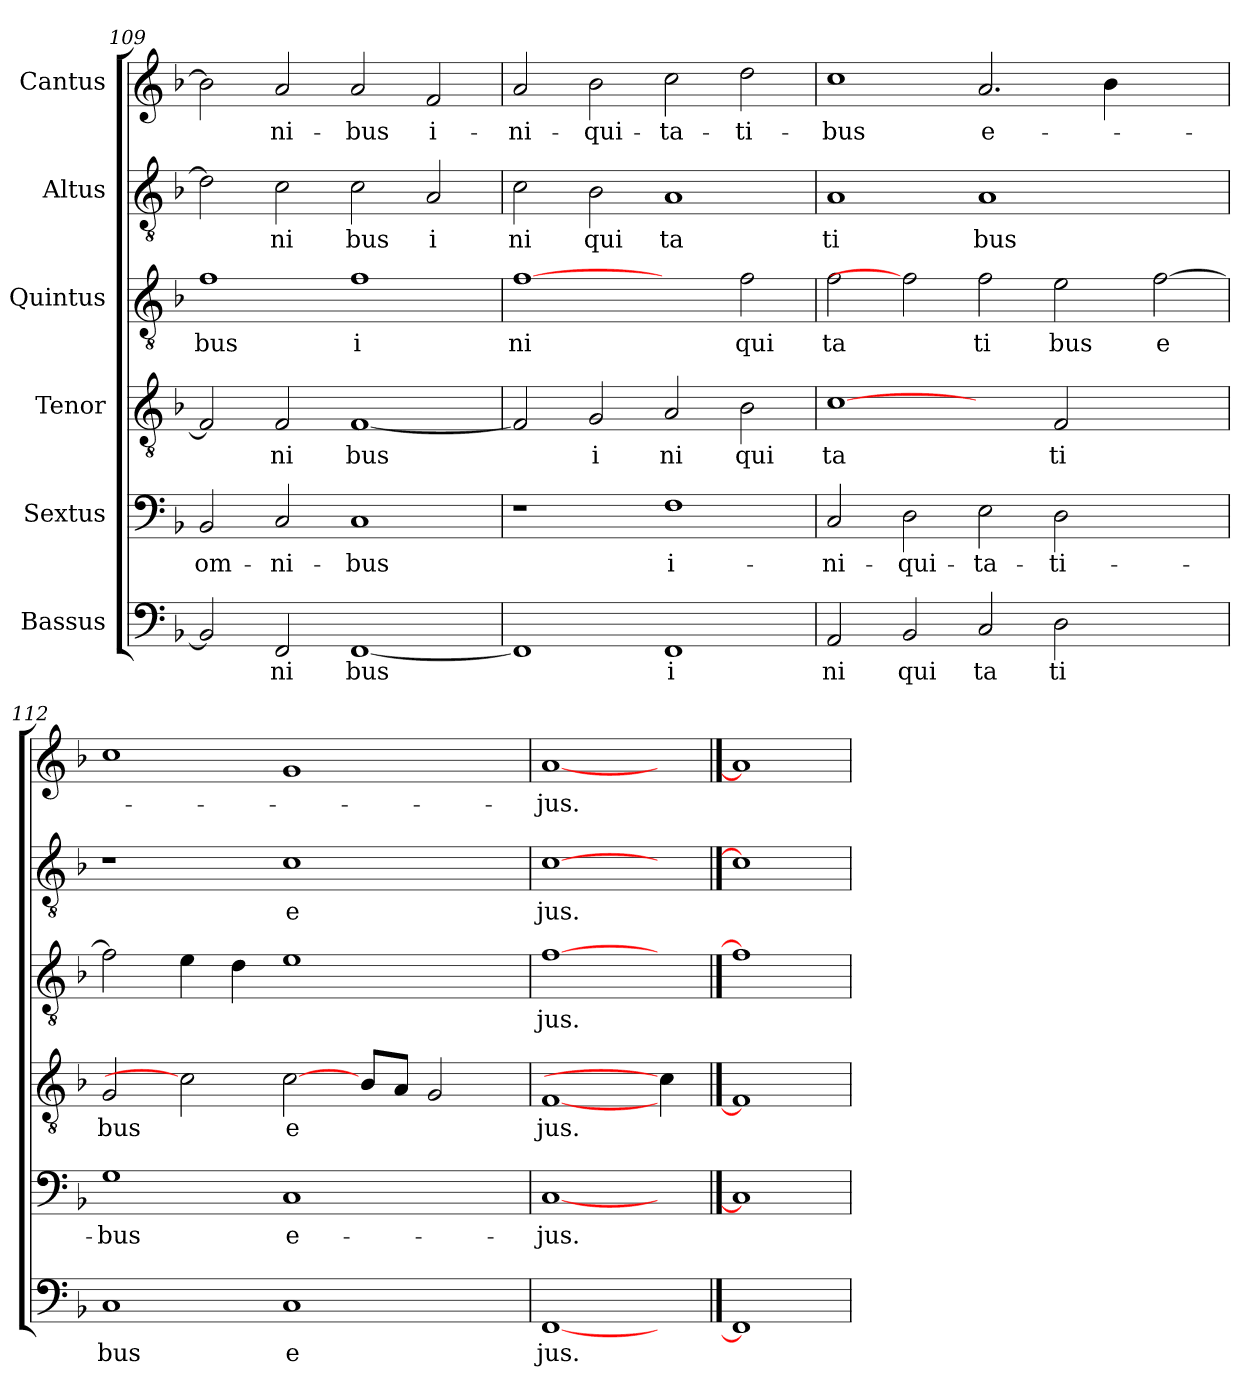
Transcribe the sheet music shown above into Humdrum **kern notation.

**kern	**text	**kern	**text	**kern	**text	**kern	**text	**kern	**text	**kern	**text
*part6	*part6	*part5	*part5	*part4	*part4	*part3	*part3	*part2	*part2	*part1	*part1
*staff6	*staff6	*staff5	*staff5	*staff4	*staff4	*staff3	*staff3	*staff2	*staff2	*staff1	*staff1
*I"Bassus	*	*I"Sextus	*	*I"Tenor	*	*I"Quintus	*	*I"Altus	*	*I"Cantus	*
*clefF4	*	*clefF4	*	*clefGv2	*	*clefGv2	*	*clefGv2	*	*clefG2	*
*k[b-]	*	*k[b-]	*	*k[b-]	*	*k[b-]	*	*k[b-]	*	*k[b-]	*
*F:	*	*F:	*	*F:	*	*F:	*	*F:	*	*F:	*
=109	=109	=109	=109	=109	=109	=109	=109	=109	=109	=109	=109
!	!	!	!LO:LY:b	!	!	!	!LO:LY:b	!	!	!	!
2BB-/]	.	2BB-/	om-	2F/]	.	1f	bus	2d\]	.	2b-\]	.
!	!LO:LY:b	!	!LO:LY:b	!	!LO:LY:b	!	!	!	!LO:LY:b	!	!LO:LY:b
2FF/	ni	2C/	-ni-	2F/	ni	.	.	2c\	ni	2a/	-ni-
!	!LO:LY:b	!	!LO:LY:b	!	!LO:LY:b	!	!LO:LY:b	!	!LO:LY:b	!	!LO:LY:b
[<1FF	bus	1C	-bus	[<1F	bus	1f	i	2c\	bus	2a/	-bus
!	!	!	!	!	!	!	!	!	!LO:LY:b	!	!LO:LY:b
.	.	.	.	.	.	.	.	2A/	i	2f/	i-
=110	=110	=110	=110	=110	=110	=110	=110	=110	=110	=110	=110
!	!	!	!	!	!	!	!LO:LY:b	!	!LO:LY:b	!	!LO:LY:b
1FF]	.	1r	.	2F/]	.	[1f	ni	2c\	ni	2a/	-ni-
!	!	!	!	!	!LO:LY:b	!	!	!	!LO:LY:b	!	!LO:LY:b
.	.	.	.	2G/	i	.	.	2B-\	qui	2b-\	-qui-
!	!LO:LY:b	!	!LO:LY:b	!	!LO:LY:b	!	!	!	!LO:LY:b	!	!LO:LY:b
1FF	i	1F	i-	2A/	ni	2ryy	.	1A	ta	2cc\	-ta-
!	!	!	!	!	!LO:LY:b	!	!LO:LY:b	!	!	!	!LO:LY:b
.	.	.	.	2B-\	qui	2f\	qui	.	.	2dd\	-ti-
=111	=111	=111	=111	=111	=111	=111	=111	=111	=111	=111	=111
!	!LO:LY:b	!	!LO:LY:b	!	!LO:LY:b	!	!LO:LY:b	!	!LO:LY:b	!	!LO:LY:b
2AA/	ni	2C/	-ni-	[1c	ta	2f\	ta	1A	ti	1cc	-bus
!	!LO:LY:b	!	!LO:LY:b	!	!	!	!	!	!	!	!
2BB-/	qui	2D\	-qui-	.	.	2f]	.	.	.	.	.
!	!LO:LY:b	!	!LO:LY:b	!	!	!	!LO:LY:b	!	!LO:LY:b	!	!LO:LY:b
2C/	ta	2E\	-ta-	2ryy	.	2f\	ti	1A	bus	2.a/	e-
!	!LO:LY:b	!	!LO:LY:b	!	!LO:LY:b	!	!LO:LY:b	!	!	!	!
2D\	ti	2D\	-ti-	2F/	ti	2e\	bus	.	.	.	.
.	.	.	.	.	.	.	.	.	.	4b-\	.
!	!	!	!	!	!	!	!LO:LY:b	!	!	!	!
2ryy	.	2ryy	.	2ryy	.	[>2f\	e	2ryy	.	2ryy	.
=112	=112	=112	=112	=112	=112	=112	=112	=112	=112	=112	=112
!	!LO:LY:b	!	!LO:LY:b	!	!LO:LY:b	!	!	!	!	!	!
1C	bus	1G	-bus	2G/	bus	2f\]	.	1r	.	1cc	.
.	.	.	.	2c]	.	4e\	.	.	.	.	.
.	.	.	.	.	.	4d\	.	.	.	.	.
!	!LO:LY:b	!	!LO:LY:b	!	!LO:LY:b	!	!	!	!LO:LY:b	!	!
1C	e	1C	e-	[2c\	e	1e	.	1c	e	1g	.
.	.	.	.	8B-/L	.	.	.	.	.	.	.
.	.	.	.	8A/J	.	.	.	.	.	.	.
.	.	.	.	2G/	.	.	.	.	.	.	.
4ryy	.	4ryy	.	.	.	4ryy	.	4ryy	.	4ryy	.
=113	=113	=113	=113	=113	=113	=113	=113	=113	=113	=113	=113
!	!LO:LY:b	!	!LO:LY:b	!	!LO:LY:b	!	!LO:LY:b	!	!LO:LY:b	!	!LO:LY:b
[1FF	jus.	[1C	-jus.	[1F	jus.	[1f	jus.	[1c	jus.	[1a	-jus.
4ryy	.	4ryy	.	4c\]	.	4ryy	.	4ryy	.	4ryy	.
==114	==114	==114	==114	==114	==114	==114	==114	==114	==114	==114	==114
1FF]	.	1C]	.	1F]	.	1f]	.	1c]	.	1a]	.
=	=	=	=	=	=	=	=	=	=	=	=
*-	*-	*-	*-	*-	*-	*-	*-	*-	*-	*-	*-
